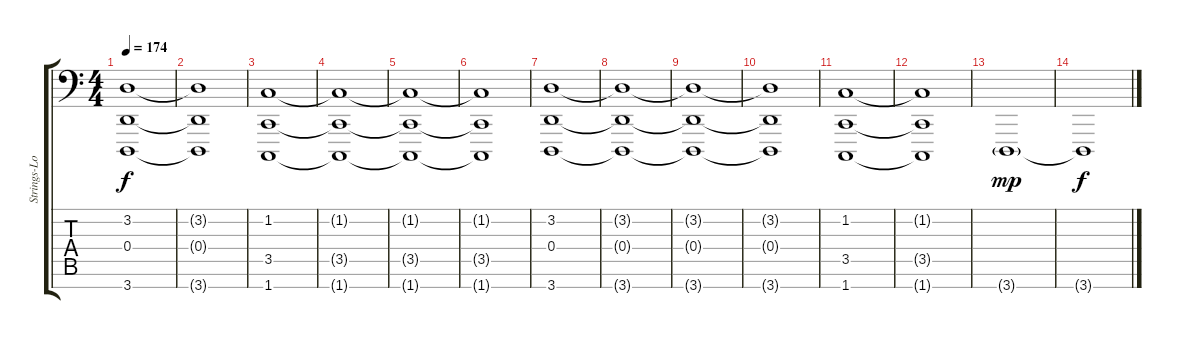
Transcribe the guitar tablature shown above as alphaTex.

\track ("Strings-Low" "Strings-Lo") {instrument stringensemble1}
\staff {score tabs}
\tuning (E3 B2 G2 D2 A1 E1 B0) {hide}
\ts (4 4)
\tempo 174
\clef f4
\ks c
(3.2{t} 0.4{t} 3.7{t}).1{dy f} |
(3.2{t} 0.4{t} 3.7{t}).1 |
(1.2 3.5 1.7).1 |
(1.2{t} 3.5{t} 1.7{t}).1 |
(1.2{t} 3.5{t} 1.7{t}).1 |
(1.2{t} 3.5{t} 1.7{t}).1 |
(3.2 0.4 3.7).1 |
(3.2{t} 0.4{t} 3.7{t}).1 |
(3.2{t} 0.4{t} 3.7{t}).1 |
(3.2{t} 0.4{t} 3.7{t}).1 |
(1.2 3.5 1.7).1 |
(1.2{t} 3.5{t} 1.7{t}).1 |
3.7{g}.1{dy mp} |
3.7{t}.1{dy f}
